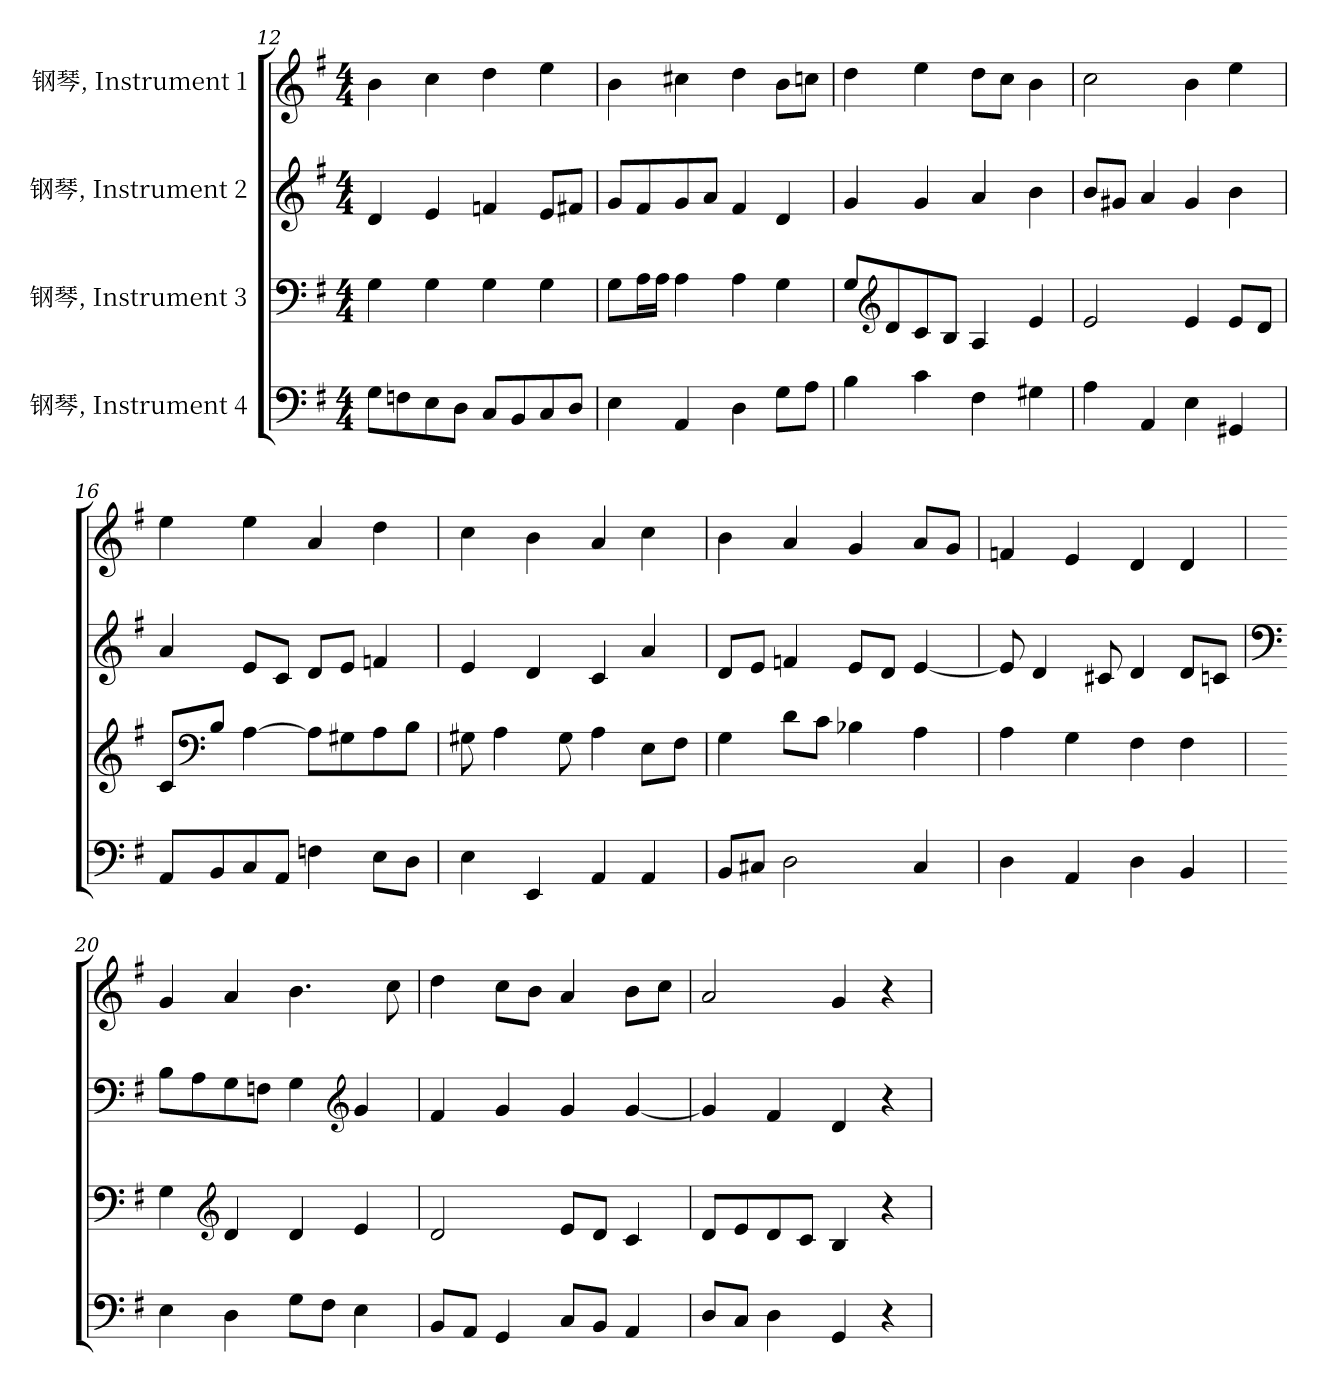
**kern	**kern	**kern	**kern
*part4	*part3	*part2	*part1
*staff4	*staff3	*staff2	*staff1
*I"钢琴, Instrument 4	*I"钢琴, Instrument 3	*I"钢琴, Instrument 2	*I"钢琴, Instrument 1
*clefF4	*clefF4	*clefG2	*clefG2
*k[f#]	*k[f#]	*k[f#]	*k[f#]
*M4/4	*M4/4	*M4/4	*M4/4
=12	=12	=12	=12
8G\L	4G\	4d/	4b\
8Fn\	.	.	.
8E\	4G\	4e/	4cc\
8D\J	.	.	.
8C/L	4G\	4fn/	4dd\
8BB/	.	.	.
8C/	4G\	8e/L	4ee\
8D/J	.	8f#X/J	.
=13	=13	=13	=13
4E\	8G\L	8g/L	4b\
.	16A\L	8f#/	.
.	16A\JJ	.	.
4AA/	4A\	8g/	4cc#X\
.	.	8a/J	.
4D\	4A\	4f#/	4dd\
8G\L	4G\	4d/	8b\L
8A\J	.	.	8ccn\J
=14	=14	=14	=14
4B\	8G/L	4g/	4dd\
*	*clefG2	*	*
.	8d/	.	.
4c\	8c/	4g/	4ee\
.	8B/J	.	.
4F#\	4A/	4a/	8dd\L
.	.	.	8cc\J
4G#X\	4e/	4b\	4b\
!!LO:PB:g=z
=15	=15	=15	=15
4A\	2e/	8b/L	2cc\
.	.	8g#X/J	.
4AA/	.	4a/	.
4E\	4e/	4g#/	4b\
4GG#X/	8e/L	4b\	4ee\
.	8d/J	.	.
=16	=16	=16	=16
8AA/L	8c/L	4a/	4ee\
*	*clefF4	*	*
8BB/	8B/J	.	.
8C/	[4A\	8e/L	4ee\
8AA/J	.	8c/J	.
4Fn\	8A\L]	8d/L	4a/
.	8G#X\	8e/J	.
8E\L	8A\	4fn/	4dd\
8D\J	8B\J	.	.
=17	=17	=17	=17
4E\	8G#X\	4e/	4cc\
.	4A\	.	.
4EE/	.	4d/	4b\
.	8G#\	.	.
4AA/	4A\	4c/	4a/
4AA/	8E\L	4a/	4cc\
.	8F#\J	.	.
=18	=18	=18	=18
8BB/L	4G\	8d/L	4b\
8C#X/J	.	8e/J	.
2D\	8d\L	4fn/	4a/
.	8c\J	.	.
.	4B-X\	8e/L	4g/
.	.	8d/J	.
4C#/	4A\	[4e/	8a/L
.	.	.	8g/J
!!LO:LB:g=z
=19	=19	=19	=19
4D\	4A\	8e/]	4fn/
.	.	4d/	.
4AA/	4G\	.	4e/
.	.	8c#X/	.
4D\	4F#\	4d/	4d/
4BB/	4F#\	8d/L	4d/
.	.	8cn/J	.
=20	=20	=20	=20
*	*	*clefF4	*
4E\	4G\	8B\L	4g/
.	.	8A\	.
*	*clefG2	*	*
4D\	4d/	8G\	4a/
.	.	8Fn\J	.
8G\L	4d/	4G\	4.b\
8F#\J	.	.	.
*	*	*clefG2	*
4E\	4e/	4g/	.
.	.	.	8cc\
=21	=21	=21	=21
8BB/L	2d/	4f#/	4dd\
8AA/J	.	.	.
4GG/	.	4g/	8cc\L
.	.	.	8b\J
8C/L	8e/L	4g/	4a/
8BB/J	8d/J	.	.
4AA/	4c/	[4g/	8b\L
.	.	.	8cc\J
=22	=22	=22	=22
8D/L	8d/L	4g/]	2a/
8C/J	8e/	.	.
4D\	8d/	4f#/	.
.	8c/J	.	.
4GG/	4B/	4d/	4g/
4r	4r	4r	4r
=	=	=	=
*-	*-	*-	*-
